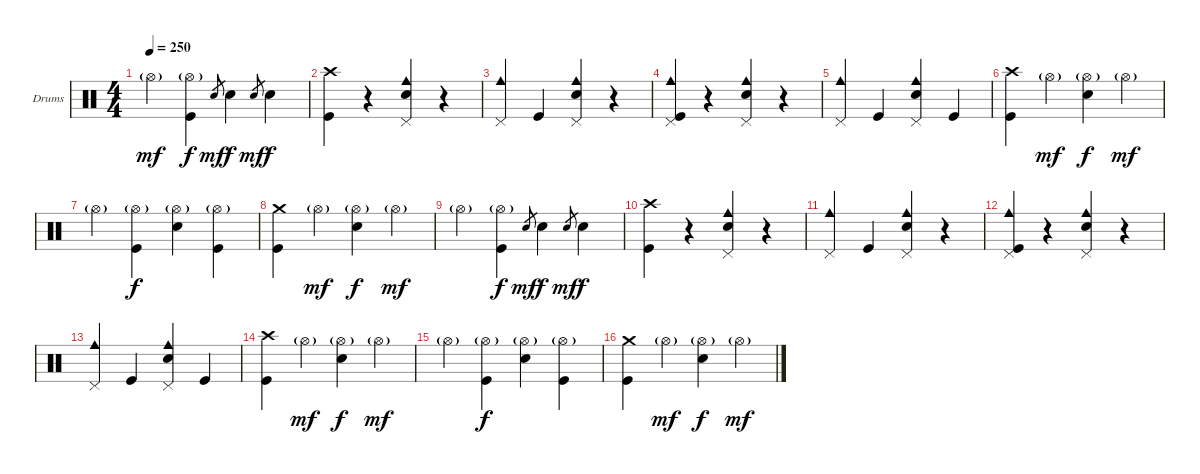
\bracketExtendMode groupsimilarinstruments
\firstSystemTrackNameOrientation horizontal
\otherSystemsTrackNameOrientation horizontal
\track ("Drumkit" "Drums") {instrument percussion}
\staff {score}
\articulation defaults
\ts (4 4)
\tempo 250
\clef neutral
\ks c "Hi-Hat (open)"{g}.4{dy mf}
("Hi-Hat (open)"{g} "Kick (hit)").4{dy f} "Snare (hit) 2".8{gr dy mf} "Snare (hit) 2".4{dy f} "Snare (hit) 2".8{gr dy mf} "Snare (hit) 2".4{dy f} |
("Crash high (hit)" "Kick (hit)").4 r.4 ("Cowbell medium (hit)" "Pedal Hi-Hat (hit)" "Snare (hit) 2").4 r.4 |
("Cowbell medium (hit)" "Pedal Hi-Hat (hit)").4 "Kick (hit)".4 ("Cowbell medium (hit)" "Pedal Hi-Hat (hit)" "Snare (hit) 2").4 r.4 |
("Cowbell medium (hit)" "Pedal Hi-Hat (hit)" "Kick (hit)").4 r.4 ("Cowbell medium (hit)" "Pedal Hi-Hat (hit)" "Snare (hit) 2").4 r.4 |
("Cowbell medium (hit)" "Pedal Hi-Hat (hit)").4 "Kick (hit)".4 ("Cowbell medium (hit)" "Pedal Hi-Hat (hit)" "Snare (hit) 2").4 "Kick (hit)".4 |
("Crash high (hit)" "Kick (hit)").4 "Hi-Hat (open)"{g}.4{dy mf} ("Hi-Hat (open)"{g} "Snare (hit) 2").4{dy f} "Hi-Hat (open)"{g}.4{dy mf} |
"Hi-Hat (open)"{g}.4 ("Hi-Hat (open)"{g} "Kick (hit)").4{dy f} ("Hi-Hat (open)"{g} "Snare (hit) 2").4 ("Hi-Hat (open)"{g} "Kick (hit)").4 |
("Crash medium (hit)" "Kick (hit)").4 "Hi-Hat (open)"{g}.4{dy mf} ("Hi-Hat (open)"{g} "Snare (hit) 2").4{dy f} "Hi-Hat (open)"{g}.4{dy mf} |
"Hi-Hat (open)"{g}.4 ("Hi-Hat (open)"{g} "Kick (hit)").4{dy f} "Snare (hit) 2".8{gr dy mf} "Snare (hit) 2".4{dy f} "Snare (hit) 2".8{gr dy mf} "Snare (hit) 2".4{dy f} |
("Crash high (hit)" "Kick (hit)").4 r.4 ("Cowbell medium (hit)" "Pedal Hi-Hat (hit)" "Snare (hit) 2").4 r.4 |
("Cowbell medium (hit)" "Pedal Hi-Hat (hit)").4 "Kick (hit)".4 ("Cowbell medium (hit)" "Pedal Hi-Hat (hit)" "Snare (hit) 2").4 r.4 |
("Cowbell medium (hit)" "Pedal Hi-Hat (hit)" "Kick (hit)").4 r.4 ("Cowbell medium (hit)" "Pedal Hi-Hat (hit)" "Snare (hit) 2").4 r.4 |
("Cowbell medium (hit)" "Pedal Hi-Hat (hit)").4 "Kick (hit)".4 ("Cowbell medium (hit)" "Pedal Hi-Hat (hit)" "Snare (hit) 2").4 "Kick (hit)".4 |
("Crash high (hit)" "Kick (hit)").4 "Hi-Hat (open)"{g}.4{dy mf} ("Hi-Hat (open)"{g} "Snare (hit) 2").4{dy f} "Hi-Hat (open)"{g}.4{dy mf} |
"Hi-Hat (open)"{g}.4 ("Hi-Hat (open)"{g} "Kick (hit)").4{dy f} ("Hi-Hat (open)"{g} "Snare (hit) 2").4 ("Hi-Hat (open)"{g} "Kick (hit)").4 |
("Crash medium (hit)" "Kick (hit)").4 "Hi-Hat (open)"{g}.4{dy mf} ("Hi-Hat (open)"{g} "Snare (hit) 2").4{dy f} "Hi-Hat (open)"{g}.4{dy mf}
